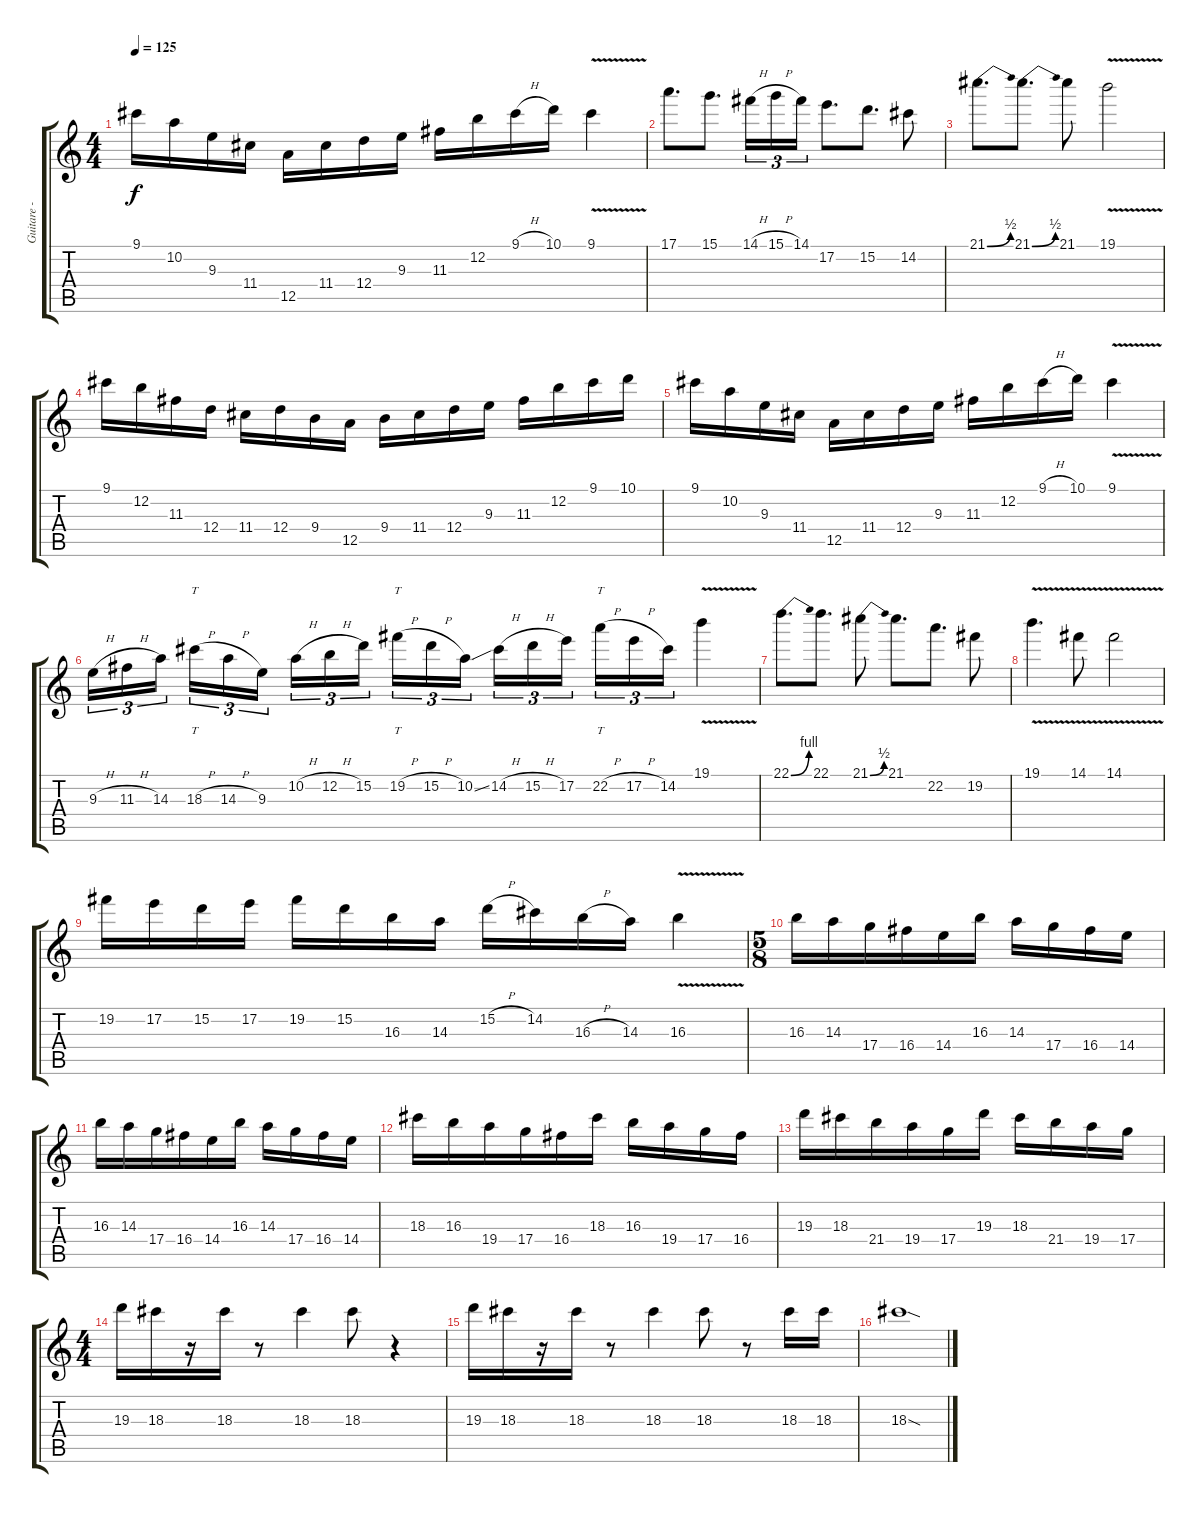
\track ("Guitare - Vinnie Moore" "Guitare - ") {instrument overdrivenguitar}
\staff {score tabs}
\tuning (E4 B3 G3 D3 A2 E2) {hide}
\ts (4 4)
\tempo 125
\clef g2
\ks c
9.1.16{dy f} 10.2.16 9.3.16 11.4.16 12.5.16 11.4.16 12.4.16 9.3.16 11.3.16 12.2.16 9.1{h}.16 10.1.16 9.1{v}.4 |
17.1.8{d} 15.1.8{d} 14.1{h}.16{tu (3 2)} 15.1{h}.16{tu (3 2)} 14.1.16{tu (3 2)} 17.2.8{d} 15.2.8{d} 14.2.8 |
21.1{be (bend 0 0 60 2)}.8{d} 21.1{be (bend 0 0 60 2)}.8{d} 21.1.8 19.1{v}.2 |
9.1.16 12.2.16 11.3.16 12.4.16 11.4.16 12.4.16 9.4.16 12.5.16 9.4.16 11.4.16 12.4.16 9.3.16 11.3.16 12.2.16 9.1.16 10.1.16 |
9.1.16 10.2.16 9.3.16 11.4.16 12.5.16 11.4.16 12.4.16 9.3.16 11.3.16 12.2.16 9.1{h}.16 10.1.16 9.1{v}.4 |
9.3{h}.16{tu (3 2)} 11.3{h}.16{tu (3 2)} 14.3.16{tu (3 2) beam splitsecondary} 18.3{h}.16{tt tu (3 2)} 14.3{h}.16{tu (3 2)} 9.3.16{tu (3 2)} 10.2{h}.16{tu (3 2)} 12.2{h}.16{tu (3 2)} 15.2.16{tu (3 2) beam splitsecondary} 19.2{h}.16{tt tu (3 2)} 15.2{h}.16{tu (3 2)} 10.2{ss}.16{tu (3 2)} 14.2{h}.16{tu (3 2)} 15.2{h}.16{tu (3 2)} 17.2.16{tu (3 2) beam splitsecondary} 22.2{h}.16{tt tu (3 2)} 17.2{h}.16{tu (3 2)} 14.2.16{tu (3 2)} 19.1{v}.4 |
22.1{be (bend 0 0 60 4)}.8{d} 22.1.8{d} 21.1{be (bend 0 0 60 2)}.8 21.1.8{d} 22.2.8{d} 19.2.8 |
19.1{v}.4{d} 14.1{v}.8 14.1{v}.2 |
19.2.16 17.2.16 15.2.16 17.2.16 19.2.16 15.2.16 16.3.16 14.3.16 15.2{h}.16 14.2.16 16.3{h}.16 14.3.16 16.3{v}.4 |
\ts (5 8)
16.3.16 14.3.16 17.4.16 16.4.16 14.4.16 16.3.16 14.3.16 17.4.16 16.4.16 14.4.16 |
16.3.16 14.3.16 17.4.16 16.4.16 14.4.16 16.3.16 14.3.16 17.4.16 16.4.16 14.4.16 |
18.3.16 16.3.16 19.4.16 17.4.16 16.4.16 18.3.16 16.3.16 19.4.16 17.4.16 16.4.16 |
19.3.16 18.3.16 21.4.16 19.4.16 17.4.16 19.3.16 18.3.16 21.4.16 19.4.16 17.4.16 |
\ts (4 4)
19.3.16 18.3.16 r.16 18.3.16 r.8 18.3.4 18.3.8 r.4 |
19.3.16 18.3.16 r.16 18.3.16 r.8 18.3.4 18.3.8 r.8 18.3.16 18.3.16 |
18.3{sod}.1
